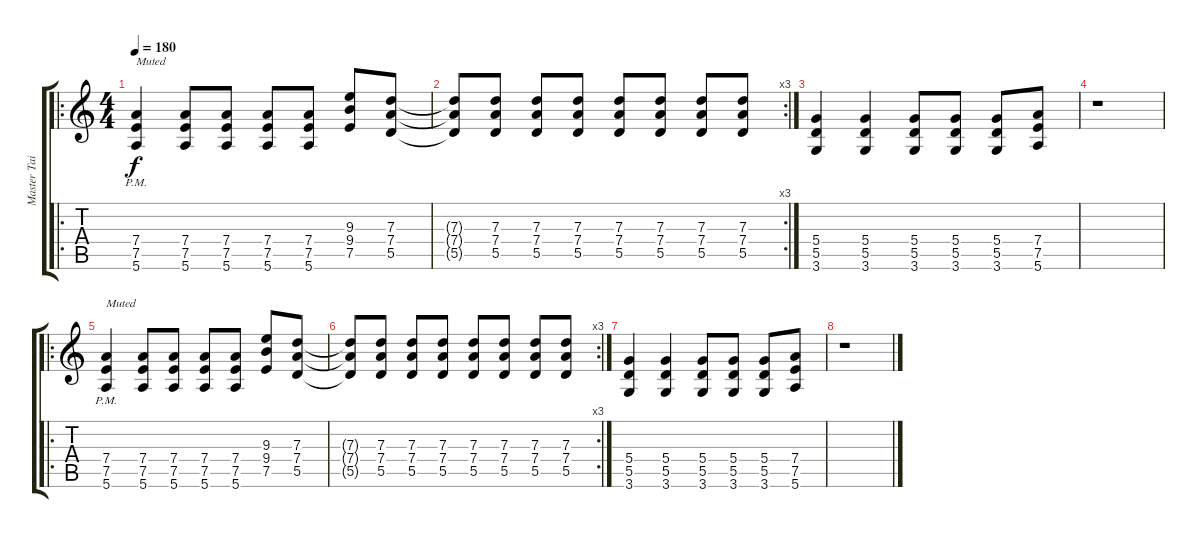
\track ("Master Tait" "Master Tai") {instrument acousticguitarnylon}
\staff {score tabs}
\tuning (E4 B3 G3 D3 A2 E2) {hide}
\ro
\ts (4 4)
\tempo 180
\clef g2
\ks c
(7.4 7.5 5.6{pm}).4{txt "Muted" dy f} (7.4 7.5 5.6).8 (7.4 7.5 5.6).8 (7.4 7.5 5.6).8 (7.4 7.5 5.6).8 (9.3 9.4 7.5).8 (7.3 7.4 5.5).8 |
\rc 3
(7.3{t} 7.4{t} 5.5{t}).8 (7.3 7.4 5.5).8 (7.3 7.4 5.5).8 (7.3 7.4 5.5).8 (7.3 7.4 5.5).8 (7.3 7.4 5.5).8 (7.3 7.4 5.5).8 (7.3 7.4 5.5).8 |
(5.4 5.5 3.6).4 (5.4 5.5 3.6).4 (5.4 5.5 3.6).8 (5.4 5.5 3.6).8 (5.4 5.5 3.6).8 (7.4 7.5 5.6).8 |
r.1 |
\ro
(7.4 7.5 5.6{pm}).4{txt "Muted"} (7.4 7.5 5.6).8 (7.4 7.5 5.6).8 (7.4 7.5 5.6).8 (7.4 7.5 5.6).8 (9.3 9.4 7.5).8 (7.3 7.4 5.5).8 |
\rc 3
(7.3{t} 7.4{t} 5.5{t}).8 (7.3 7.4 5.5).8 (7.3 7.4 5.5).8 (7.3 7.4 5.5).8 (7.3 7.4 5.5).8 (7.3 7.4 5.5).8 (7.3 7.4 5.5).8 (7.3 7.4 5.5).8 |
(5.4 5.5 3.6).4 (5.4 5.5 3.6).4 (5.4 5.5 3.6).8 (5.4 5.5 3.6).8 (5.4 5.5 3.6).8 (7.4 7.5 5.6).8 |
r.1
